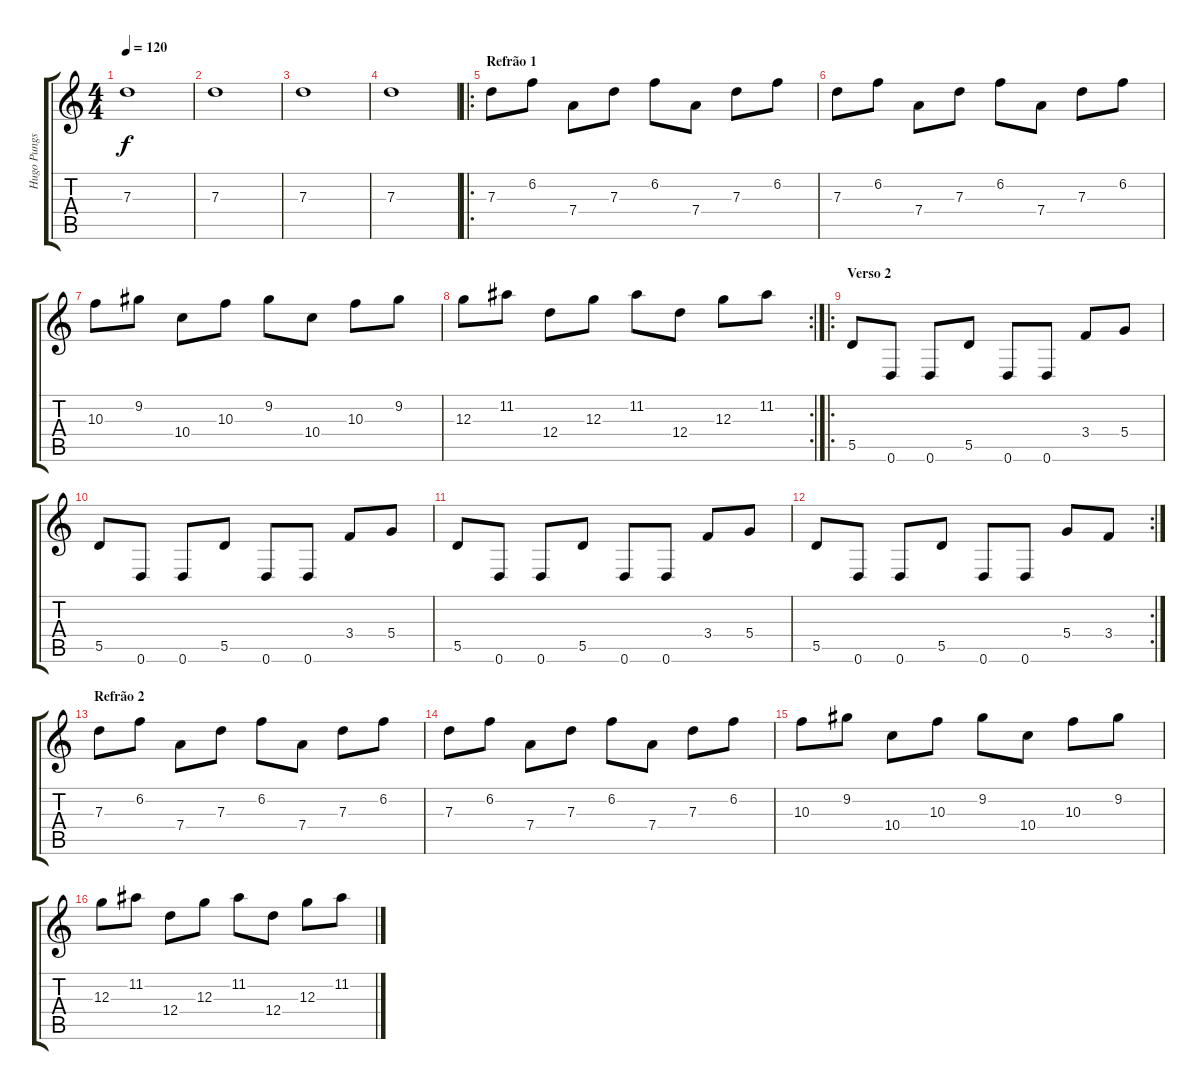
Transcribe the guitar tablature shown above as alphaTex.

\track ("Hugo Pungs [Guit]" "Hugo Pungs") {instrument overdrivenguitar}
\staff {score tabs}
\tuning (E4 B3 G3 D3 A2 D2) {hide}
\ts (4 4)
\tempo 120
\clef g2
\ks c
7.3.1{dy f} |
7.3.1 |
7.3.1 |
7.3.1 |
\ro
\section ("" "Refrão 1")
7.3.8 6.2.8 7.4.8 7.3.8 6.2.8 7.4.8 7.3.8 6.2.8 |
7.3.8 6.2.8 7.4.8 7.3.8 6.2.8 7.4.8 7.3.8 6.2.8 |
10.3.8 9.2.8 10.4.8 10.3.8 9.2.8 10.4.8 10.3.8 9.2.8 |
\rc 2
12.3.8 11.2.8 12.4.8 12.3.8 11.2.8 12.4.8 12.3.8 11.2.8 |
\ro
\section ("" "Verso 2")
5.5.8 0.6.8 0.6.8 5.5.8 0.6.8 0.6.8 3.4.8 5.4.8 |
5.5.8 0.6.8 0.6.8 5.5.8 0.6.8 0.6.8 3.4.8 5.4.8 |
5.5.8 0.6.8 0.6.8 5.5.8 0.6.8 0.6.8 3.4.8 5.4.8 |
\rc 2
5.5.8 0.6.8 0.6.8 5.5.8 0.6.8 0.6.8 5.4.8 3.4.8 |
\section ("" "Refrão 2")
7.3.8 6.2.8 7.4.8 7.3.8 6.2.8 7.4.8 7.3.8 6.2.8 |
7.3.8 6.2.8 7.4.8 7.3.8 6.2.8 7.4.8 7.3.8 6.2.8 |
10.3.8 9.2.8 10.4.8 10.3.8 9.2.8 10.4.8 10.3.8 9.2.8 |
12.3.8 11.2.8 12.4.8 12.3.8 11.2.8 12.4.8 12.3.8 11.2.8
